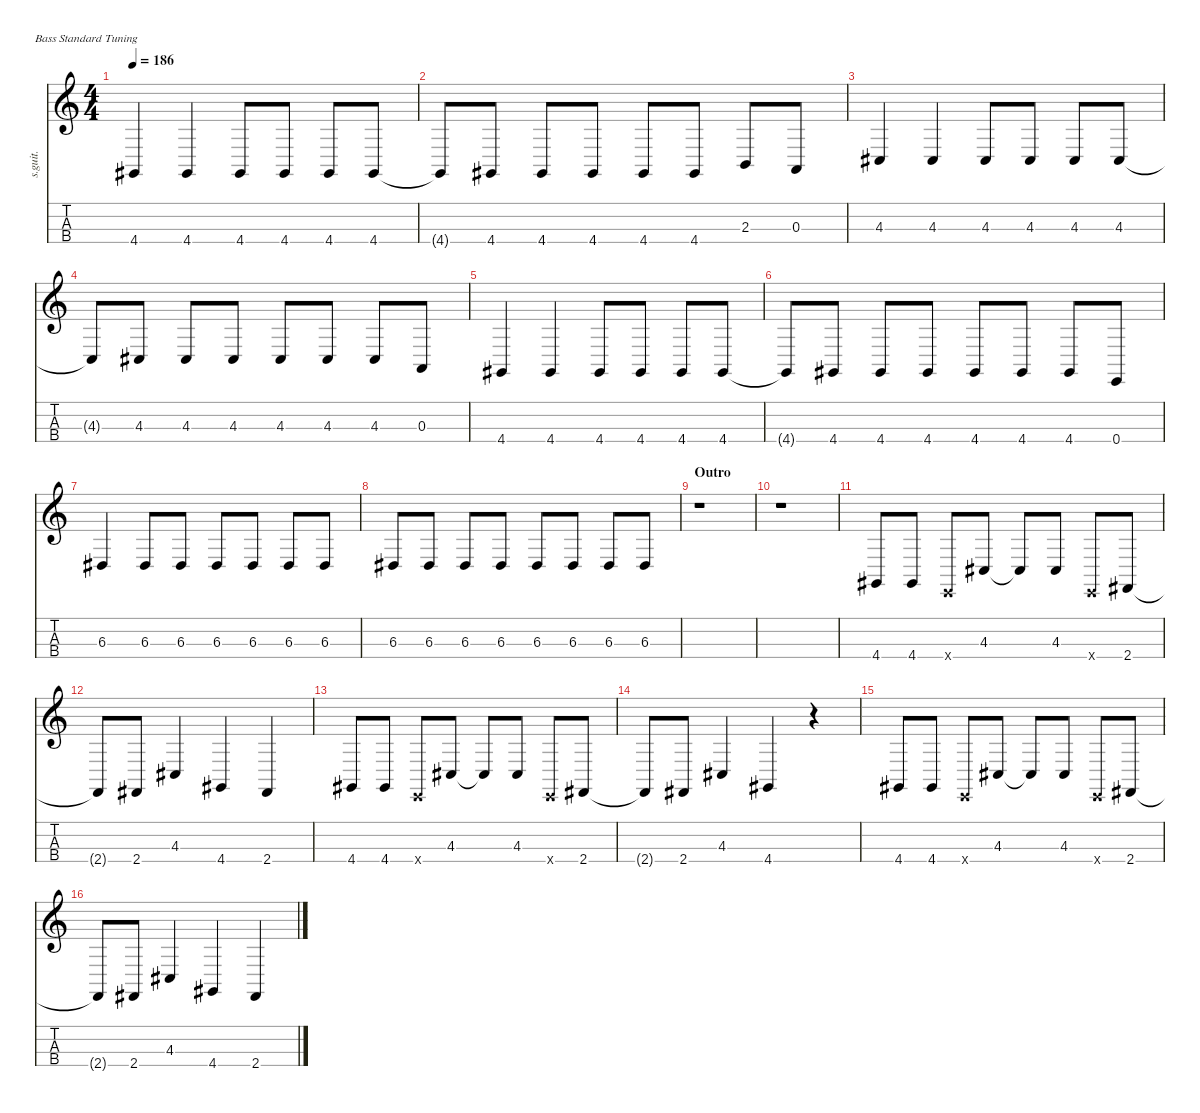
\defaultSystemsLayout 4
\hideDynamics
\bracketExtendMode nobrackets
\track ("Mike Dirnt" "s.guit.") {instrument electricbasspick}
\staff {score tabs}
\tuning (G2 D2 A1 E1)
\ts (4 4)
\tempo 186
\clef g2
\ks c
4.4{acc #}.4{dy f} 4.4{acc #}.4 4.4{acc #}.8 4.4{acc #}.8 4.4{acc #}.8 4.4{acc #}.8 |
4.4{t acc #}.8 4.4{acc #}.8 4.4{acc #}.8 4.4{acc #}.8 4.4{acc #}.8 4.4{acc #}.8 2.3.8 0.3.8 |
4.3{acc #}.4 4.3{acc #}.4 4.3{acc #}.8 4.3{acc #}.8 4.3{acc #}.8 4.3{acc #}.8 |
4.3{t acc #}.8 4.3{acc #}.8 4.3{acc #}.8 4.3{acc #}.8 4.3{acc #}.8 4.3{acc #}.8 4.3{acc #}.8 0.3.8 |
4.4{acc #}.4 4.4{acc #}.4 4.4{acc #}.8 4.4{acc #}.8 4.4{acc #}.8 4.4{acc #}.8 |
4.4{t acc #}.8 4.4{acc #}.8 4.4{acc #}.8 4.4{acc #}.8 4.4{acc #}.8 4.4{acc #}.8 4.4{acc #}.8 0.4.8 |
6.3{acc #}.4 6.3{acc #}.8 6.3{acc #}.8 6.3{acc #}.8 6.3{acc #}.8 6.3{acc #}.8 6.3{acc #}.8 |
6.3{acc #}.8 6.3{acc #}.8 6.3{acc #}.8 6.3{acc #}.8 6.3{acc #}.8 6.3{acc #}.8 6.3{acc #}.8 6.3{acc #}.8 |
\section ("" "Outro")
r.1 |
r.1 |
4.4{acc #}.8 4.4{acc #}.8 0.4{x}.8 4.3{acc #}.8 4.3{t acc #}.8 4.3{acc #}.8 0.4{x}.8 2.4{acc #}.8 |
2.4{t acc #}.8 2.4{acc #}.8 4.3{acc #}.4 4.4{acc #}.4 2.4{acc #}.4 |
4.4{acc #}.8 4.4{acc #}.8 0.4{x}.8 4.3{acc #}.8 4.3{t acc #}.8 4.3{acc #}.8 0.4{x}.8 2.4{acc #}.8 |
2.4{t acc #}.8 2.4{acc #}.8 4.3{acc #}.4 4.4{acc #}.4 r.4 |
4.4{acc #}.8 4.4{acc #}.8 0.4{x}.8 4.3{acc #}.8 4.3{t acc #}.8 4.3{acc #}.8 0.4{x}.8 2.4{acc #}.8 |
2.4{t acc #}.8 2.4{acc #}.8 4.3{acc #}.4 4.4{acc #}.4 2.4{acc #}.4
